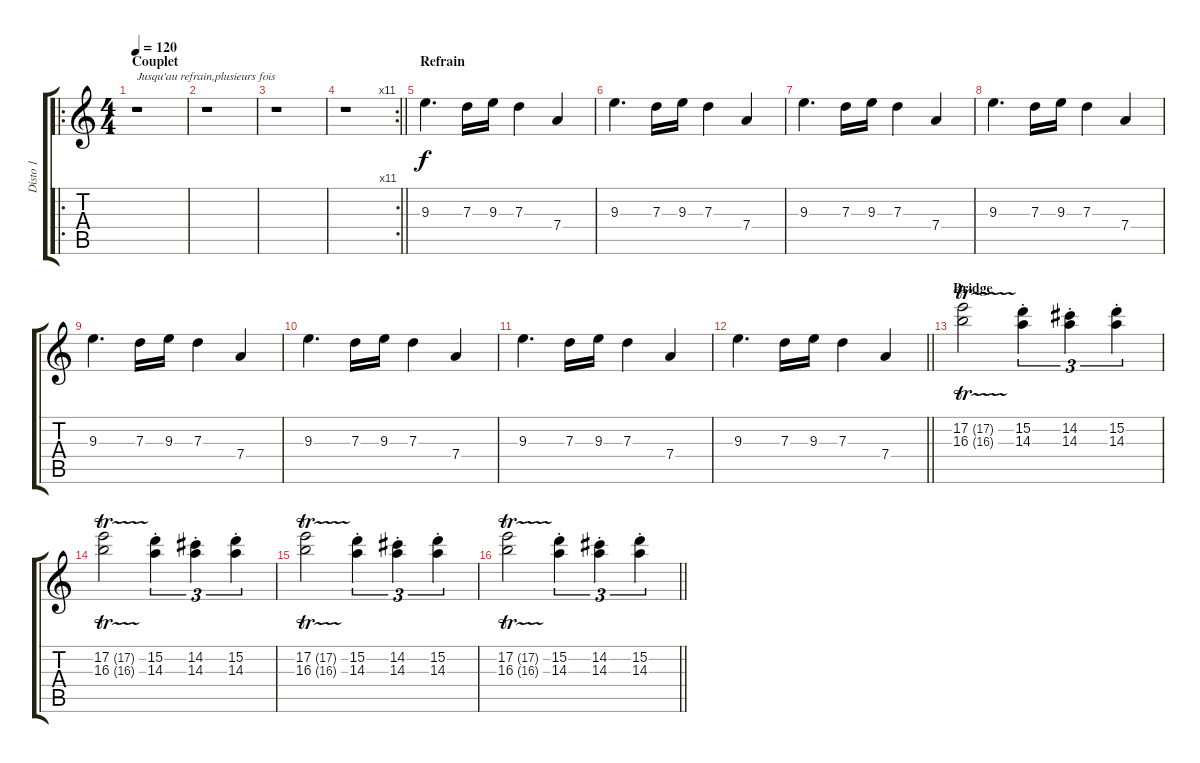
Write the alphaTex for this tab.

\track ("Disto 1" "Disto 1") {instrument distortionguitar}
\staff {score tabs}
\tuning (E4 B3 G3 D3 A2 E2) {hide}
\ro
\ts (4 4)
\section ("" "Couplet")
\tempo 120
\clef g2
\ks c
r.1{txt "Jusqu'au refrain,plusieurs fois" dy f} |
r.1 |
r.1 |
\rc 11
\barLineRight lightlight
r.1 |
\section ("" "Refrain")
9.3.4{d} 7.3.16 9.3.16 7.3.4 7.4.4 |
9.3.4{d} 7.3.16 9.3.16 7.3.4 7.4.4 |
9.3.4{d} 7.3.16 9.3.16 7.3.4 7.4.4 |
9.3.4{d} 7.3.16 9.3.16 7.3.4 7.4.4 |
9.3.4{d} 7.3.16 9.3.16 7.3.4 7.4.4 |
9.3.4{d} 7.3.16 9.3.16 7.3.4 7.4.4 |
9.3.4{d} 7.3.16 9.3.16 7.3.4 7.4.4 |
\barLineRight lightlight
9.3.4{d} 7.3.16 9.3.16 7.3.4 7.4.4 |
\section ("" "Bridge")
(17.2{tr (17 64)} 16.3{tr (16 64)}).2 (15.2{st} 14.3{st}).4{tu (3 2)} (14.2{st} 14.3{st}).4{tu (3 2)} (15.2{st} 14.3{st}).4{tu (3 2)} |
(17.2{tr (17 64)} 16.3{tr (16 64)}).2 (15.2{st} 14.3{st}).4{tu (3 2)} (14.2{st} 14.3{st}).4{tu (3 2)} (15.2{st} 14.3{st}).4{tu (3 2)} |
(17.2{tr (17 64)} 16.3{tr (16 64)}).2 (15.2{st} 14.3{st}).4{tu (3 2)} (14.2{st} 14.3{st}).4{tu (3 2)} (15.2{st} 14.3{st}).4{tu (3 2)} |
\barLineRight lightlight
(17.2{tr (17 64)} 16.3{tr (16 64)}).2 (15.2{st} 14.3{st}).4{tu (3 2)} (14.2{st} 14.3{st}).4{tu (3 2)} (15.2{st} 14.3{st}).4{tu (3 2)}
